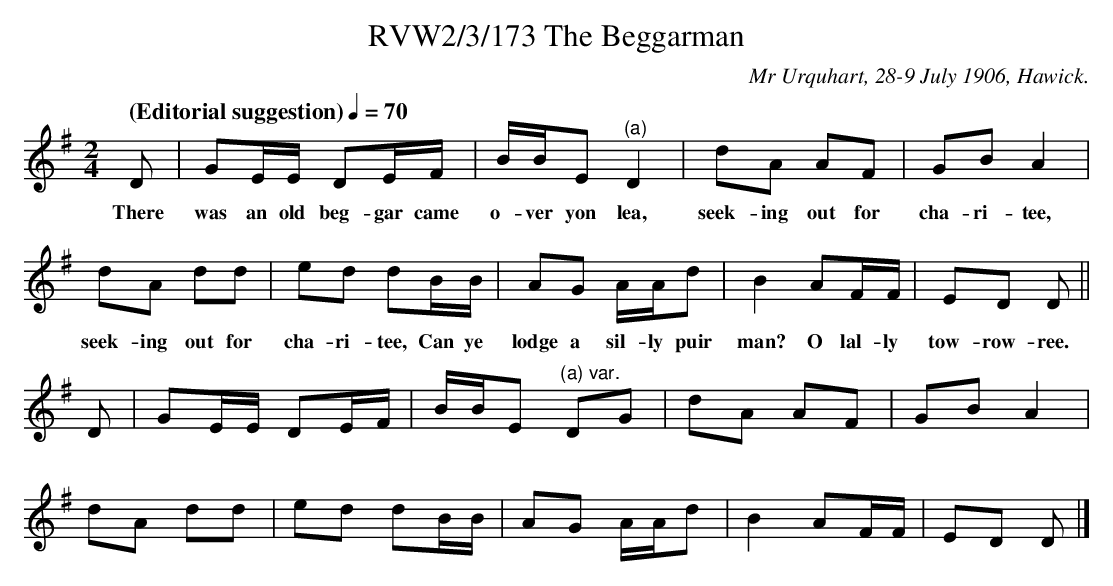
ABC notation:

X:1
T:RVW2/3/173 The Beggarman
C:Mr Urquhart, 28-9 July 1906, Hawick.
L:1/8
Q: "(Editorial suggestion)" 1/4=70
M:2/4
K:G
D | GE/2E/2 DE/2F/2 | B/2B/2E "^(a)"D2 | dA AF | GB A2 |$
w: There| was an old beg-gar came| o-ver yon lea,| seek-ing out for| cha-ri-tee,|
dA dd | ed dB/2B/2 | AG A/2A/2d | B2 AF/2F/2 | ED D ||$
w: seek-ing out for| cha-ri-tee, Can ye| lodge a sil-ly puir| man? O lal-ly| tow-row-ree.
D | GE/2E/2 DE/2F/2 | B/2B/2E "^(a) var."DG | dA AF | GB A2 |$
dA dd | ed dB/2B/2 | AG A/2A/2d | B2 AF/2F/2 | ED D |]
